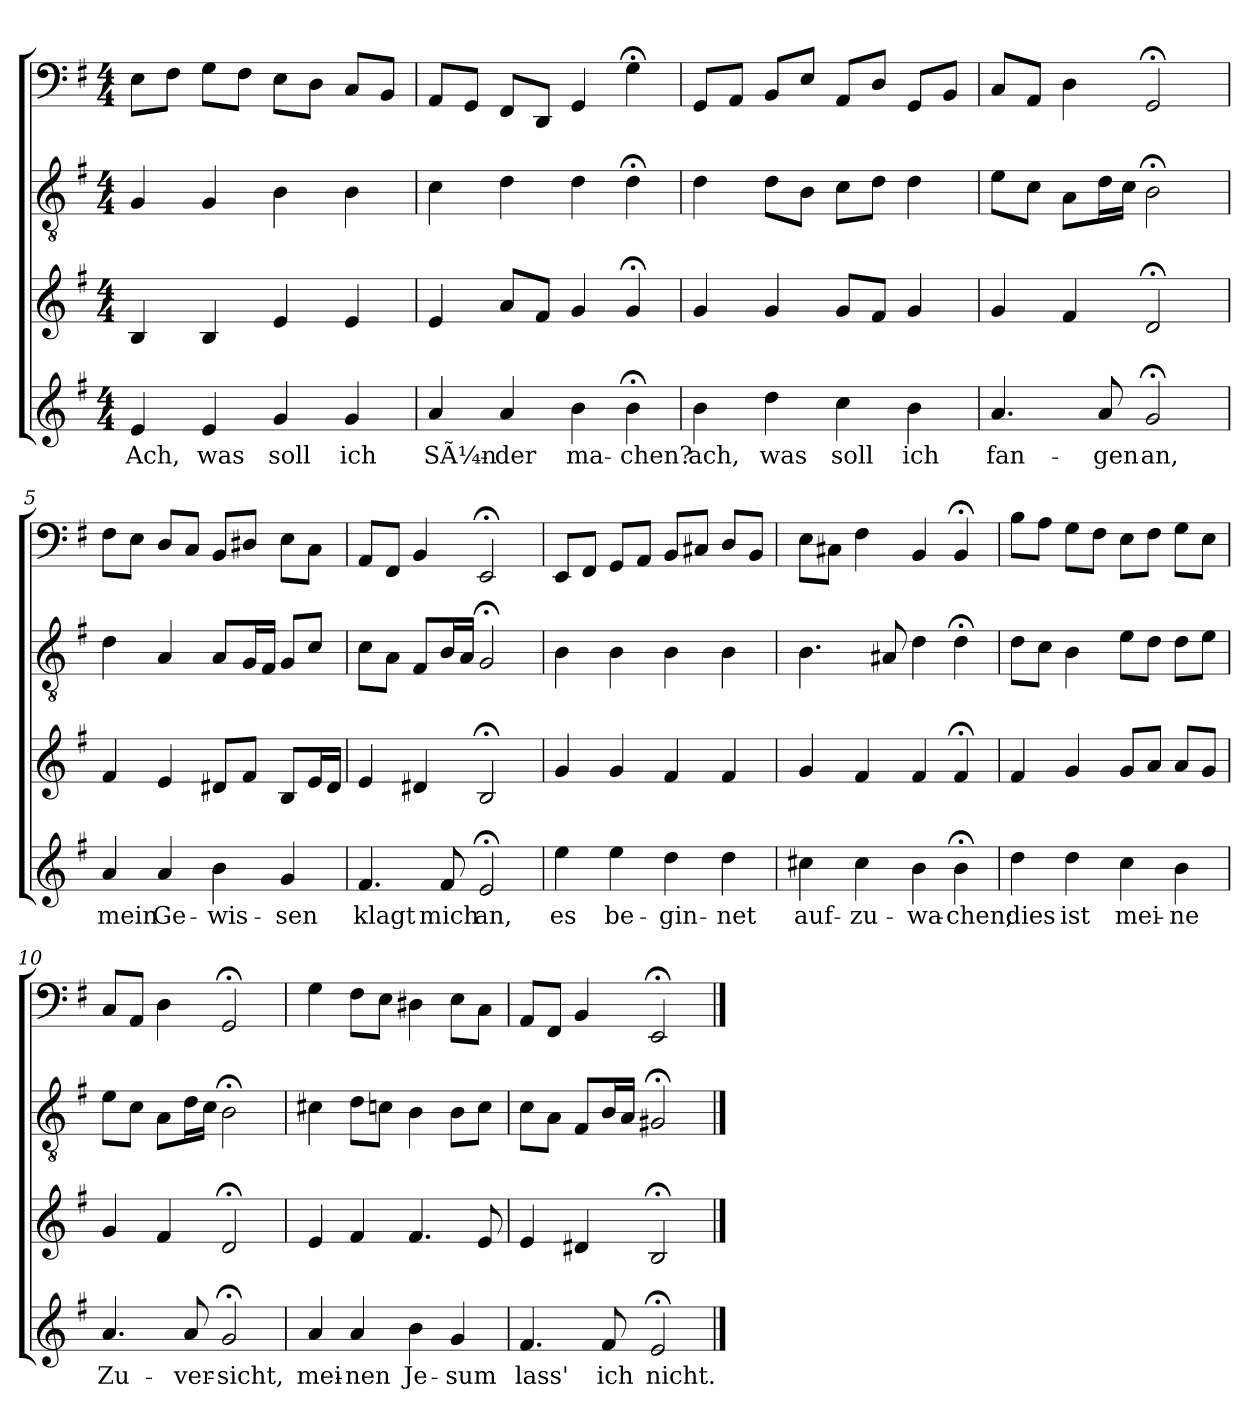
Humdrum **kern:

**kern	**text	**kern	**kern	**kern
*part4	*part4	*part3	*part2	*part1
*staff4	*staff4	*staff3	*staff2	*staff1
*clefG2	*	*clefG2	*clefGv2	*clefF4
*k[f#]	*	*k[f#]	*k[f#]	*k[f#]
*G:	*	*G:	*G:	*G:
*M4/4	*	*M4/4	*M4/4	*M4/4
=1	=1	=1	=1	=1
4e	Ach,	4B	4G	8EL
.	.	.	.	8F#J
4e	was	4B	4G	8GL
.	.	.	.	8F#J
4g	soll	4e	4B	8EL
.	.	.	.	8DJ
4g	ich	4e	4B	8CL
.	.	.	.	8BBJ
=2	=2	=2	=2	=2
4a	SÃ¼n-	4e	4c	8AAL
.	.	.	.	8GGJ
4a	-der	8aL	4d	8FF#L
.	.	8f#J	.	8DDJ
4b	ma-	4g	4d	4GG
4b;<	-chen?	4g;<	4d;<	4G;<
=3	=3	=3	=3	=3
4b	ach,	4g	4d	8GGL
.	.	.	.	8AAJ
4dd	was	4g	8dL	8BBL
.	.	.	8BJ	8EJ
4cc	soll	8gL	8cL	8AAL
.	.	8f#J	8dJ	8DJ
4b	ich	4g	4d	8GGL
.	.	.	.	8BBJ
=4	=4	=4	=4	=4
4.a	fan-	4g	8eL	8CL
.	.	.	8cJ	8AAJ
.	.	4f#	8AL	4D
8a	-gen	.	16dL	.
.	.	.	16cJJ	.
2g;<	an,	2d;<	2B;<	2GG;<
=5	=5	=5	=5	=5
4a	mein	4f#	4d	8F#L
.	.	.	.	8EJ
4a	Ge-	4e	4A	8DL
.	.	.	.	8CJ
4b	-wis-	8d#XL	8AL	8BBL
.	.	8f#J	16GL	8D#XJ
.	.	.	16F#JJ	.
4g	-sen	8BL	8GL	8EL
.	.	16eL	8cJ	8CJ
.	.	16d#JJ	.	.
=6	=6	=6	=6	=6
4.f#	klagt	4e	8cL	8AAL
.	.	.	8AJ	8FF#J
.	.	4d#X	8F#L	4BB
8f#	mich	.	16BL	.
.	.	.	16AJJ	.
2e;<	an,	2B;<	2G;<	2EE;<
=7	=7	=7	=7	=7
4ee	es	4g	4B	8EEL
.	.	.	.	8FF#J
4ee	be-	4g	4B	8GGL
.	.	.	.	8AAJ
4dd	-gin-	4f#	4B	8BBL
.	.	.	.	8C#XJ
4dd	-net	4f#	4B	8DL
.	.	.	.	8BBJ
=8	=8	=8	=8	=8
4cc#X	auf-	4g	4.B	8EL
.	.	.	.	8C#XJ
4cc#	-zu-	4f#	.	4F#
.	.	.	8A#X	.
4b	-wa-	4f#	4d	4BB
4b;<	-chen;	4f#;<	4d;<	4BB;<
=9	=9	=9	=9	=9
4dd	dies	4f#	8dL	8BL
.	.	.	8cJ	8AJ
4dd	ist	4g	4B	8GL
.	.	.	.	8F#J
4cc	mei-	8gL	8eL	8EL
.	.	8aJ	8dJ	8F#J
4b	-ne	8aL	8dL	8GL
.	.	8gJ	8eJ	8EJ
=10	=10	=10	=10	=10
4.a	Zu-	4g	8eL	8CL
.	.	.	8cJ	8AAJ
.	.	4f#	8AL	4D
8a	-ver-	.	16dL	.
.	.	.	16cJJ	.
2g;<	-sicht,	2d;<	2B;<	2GG;<
=11	=11	=11	=11	=11
4a	mei-	4e	4c#X	4G
4a	-nen	4f#	8dL	8F#L
.	.	.	8cnJ	8EJ
4b	Je-	4.f#	4B	4D#X
4g	-sum	.	8BL	8EL
.	.	8e	8cJ	8CJ
=12	=12	=12	=12	=12
4.f#	lass'	4e	8cL	8AAL
.	.	.	8AJ	8FF#J
.	.	4d#X	8F#L	4BB
8f#	ich	.	16BL	.
.	.	.	16AJJ	.
2e;<	nicht.	2B;<	2G#X;<	2EE;<
==	==	==	==	==
*-	*-	*-	*-	*-
